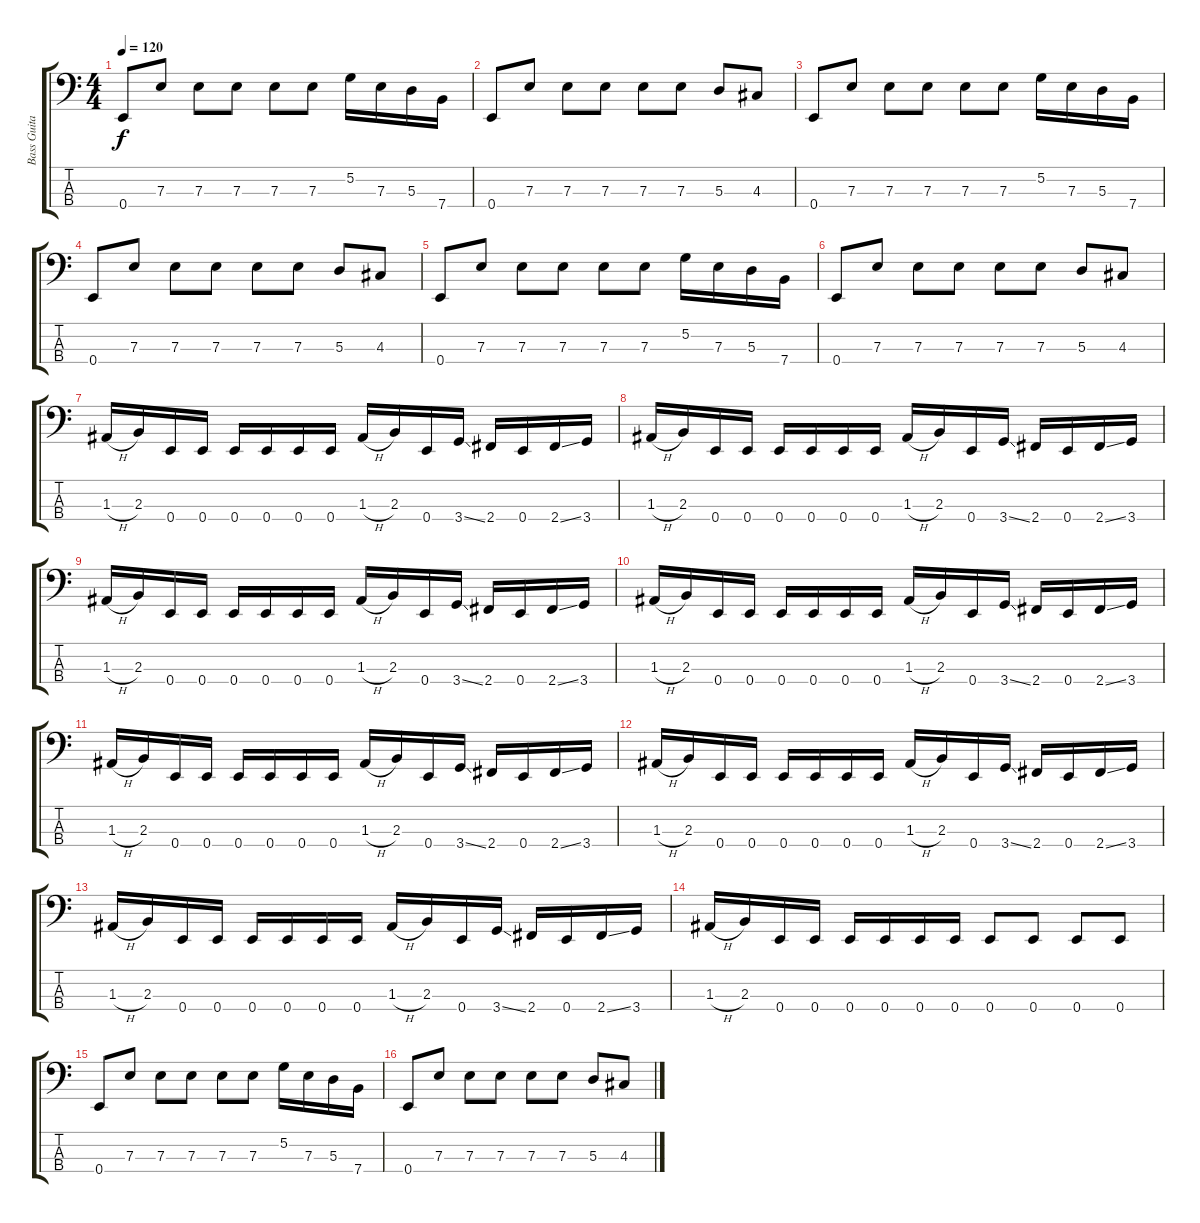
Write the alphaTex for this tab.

\track ("Bass Guitar" "Bass Guita") {instrument electricbassfinger}
\staff {score tabs}
\tuning (G2 D2 A1 E1) {hide}
\ts (4 4)
\tempo 120
\clef f4
\ks c
0.4.8{dy f} 7.3.8 7.3.8 7.3.8 7.3.8 7.3.8 5.2.16 7.3.16 5.3.16 7.4.16 |
0.4.8 7.3.8 7.3.8 7.3.8 7.3.8 7.3.8 5.3.8 4.3.8 |
0.4.8 7.3.8 7.3.8 7.3.8 7.3.8 7.3.8 5.2.16 7.3.16 5.3.16 7.4.16 |
0.4.8 7.3.8 7.3.8 7.3.8 7.3.8 7.3.8 5.3.8 4.3.8 |
0.4.8 7.3.8 7.3.8 7.3.8 7.3.8 7.3.8 5.2.16 7.3.16 5.3.16 7.4.16 |
0.4.8 7.3.8 7.3.8 7.3.8 7.3.8 7.3.8 5.3.8 4.3.8 |
1.3{h}.16 2.3.16 0.4.16 0.4.16 0.4.16 0.4.16 0.4.16 0.4.16 1.3{h}.16 2.3.16 0.4.16 3.4{ss}.16 2.4.16 0.4.16 2.4{ss}.16 3.4.16 |
1.3{h}.16 2.3.16 0.4.16 0.4.16 0.4.16 0.4.16 0.4.16 0.4.16 1.3{h}.16 2.3.16 0.4.16 3.4{ss}.16 2.4.16 0.4.16 2.4{ss}.16 3.4.16 |
1.3{h}.16 2.3.16 0.4.16 0.4.16 0.4.16 0.4.16 0.4.16 0.4.16 1.3{h}.16 2.3.16 0.4.16 3.4{ss}.16 2.4.16 0.4.16 2.4{ss}.16 3.4.16 |
1.3{h}.16 2.3.16 0.4.16 0.4.16 0.4.16 0.4.16 0.4.16 0.4.16 1.3{h}.16 2.3.16 0.4.16 3.4{ss}.16 2.4.16 0.4.16 2.4{ss}.16 3.4.16 |
1.3{h}.16 2.3.16 0.4.16 0.4.16 0.4.16 0.4.16 0.4.16 0.4.16 1.3{h}.16 2.3.16 0.4.16 3.4{ss}.16 2.4.16 0.4.16 2.4{ss}.16 3.4.16 |
1.3{h}.16 2.3.16 0.4.16 0.4.16 0.4.16 0.4.16 0.4.16 0.4.16 1.3{h}.16 2.3.16 0.4.16 3.4{ss}.16 2.4.16 0.4.16 2.4{ss}.16 3.4.16 |
1.3{h}.16 2.3.16 0.4.16 0.4.16 0.4.16 0.4.16 0.4.16 0.4.16 1.3{h}.16 2.3.16 0.4.16 3.4{ss}.16 2.4.16 0.4.16 2.4{ss}.16 3.4.16 |
1.3{h}.16 2.3.16 0.4.16 0.4.16 0.4.16 0.4.16 0.4.16 0.4.16 0.4.8 0.4.8 0.4.8 0.4.8 |
0.4.8 7.3.8 7.3.8 7.3.8 7.3.8 7.3.8 5.2.16 7.3.16 5.3.16 7.4.16 |
0.4.8 7.3.8 7.3.8 7.3.8 7.3.8 7.3.8 5.3.8 4.3.8
